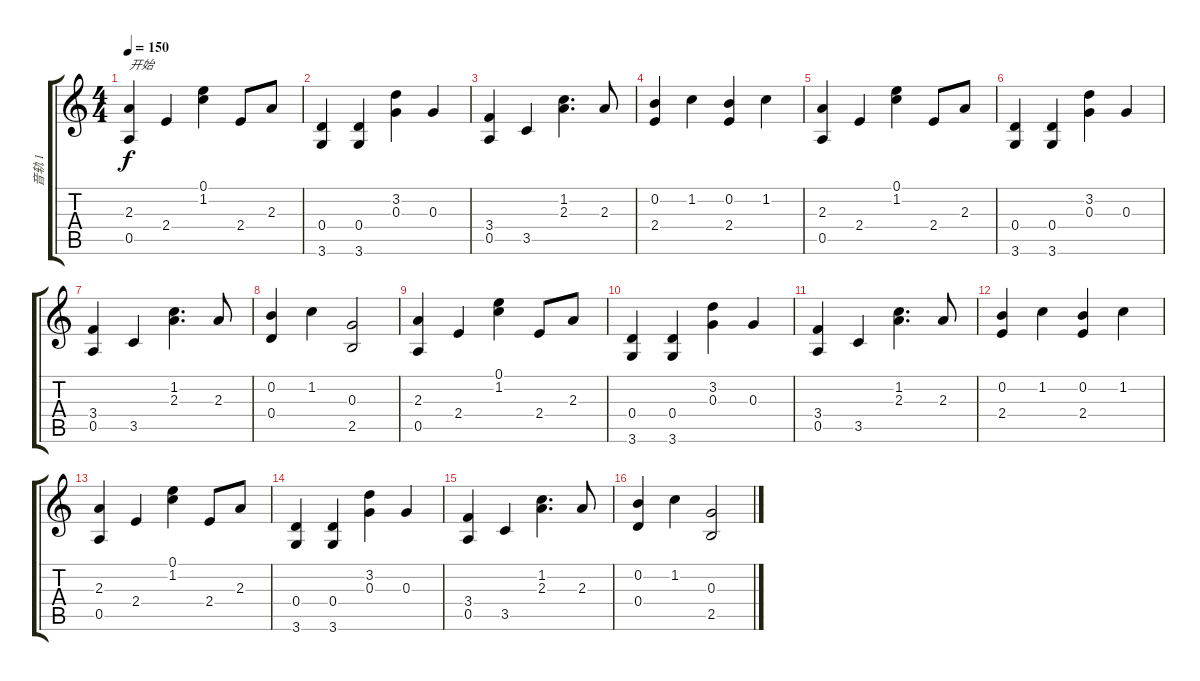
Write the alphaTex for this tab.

\track ("音轨 1" "音轨 1") {instrument electricguitarjazz}
\staff {score tabs}
\tuning (E4 B3 G3 D3 A2 E2) {hide}
\ts (4 4)
\tempo 150
\clef g2
\ks c
(2.3 0.5).4{txt "开始" dy f} 2.4.4 (0.1 1.2).4 2.4.8 2.3.8 |
(0.4 3.6).4 (0.4 3.6).4 (3.2 0.3).4 0.3.4 |
(3.4 0.5).4 3.5.4 (1.2 2.3).4{d} 2.3.8 |
(0.2 2.4).4 1.2.4 (0.2 2.4).4 1.2.4 |
(2.3 0.5).4 2.4.4 (0.1 1.2).4 2.4.8 2.3.8 |
(0.4 3.6).4 (0.4 3.6).4 (3.2 0.3).4 0.3.4 |
(3.4 0.5).4 3.5.4 (1.2 2.3).4{d} 2.3.8 |
(0.2 0.4).4 1.2.4 (0.3 2.5).2 |
(2.3 0.5).4 2.4.4 (0.1 1.2).4 2.4.8 2.3.8 |
(0.4 3.6).4 (0.4 3.6).4 (3.2 0.3).4 0.3.4 |
(3.4 0.5).4 3.5.4 (1.2 2.3).4{d} 2.3.8 |
(0.2 2.4).4 1.2.4 (0.2 2.4).4 1.2.4 |
(2.3 0.5).4 2.4.4 (0.1 1.2).4 2.4.8 2.3.8 |
(0.4 3.6).4 (0.4 3.6).4 (3.2 0.3).4 0.3.4 |
(3.4 0.5).4 3.5.4 (1.2 2.3).4{d} 2.3.8 |
(0.2 0.4).4 1.2.4 (0.3 2.5).2
